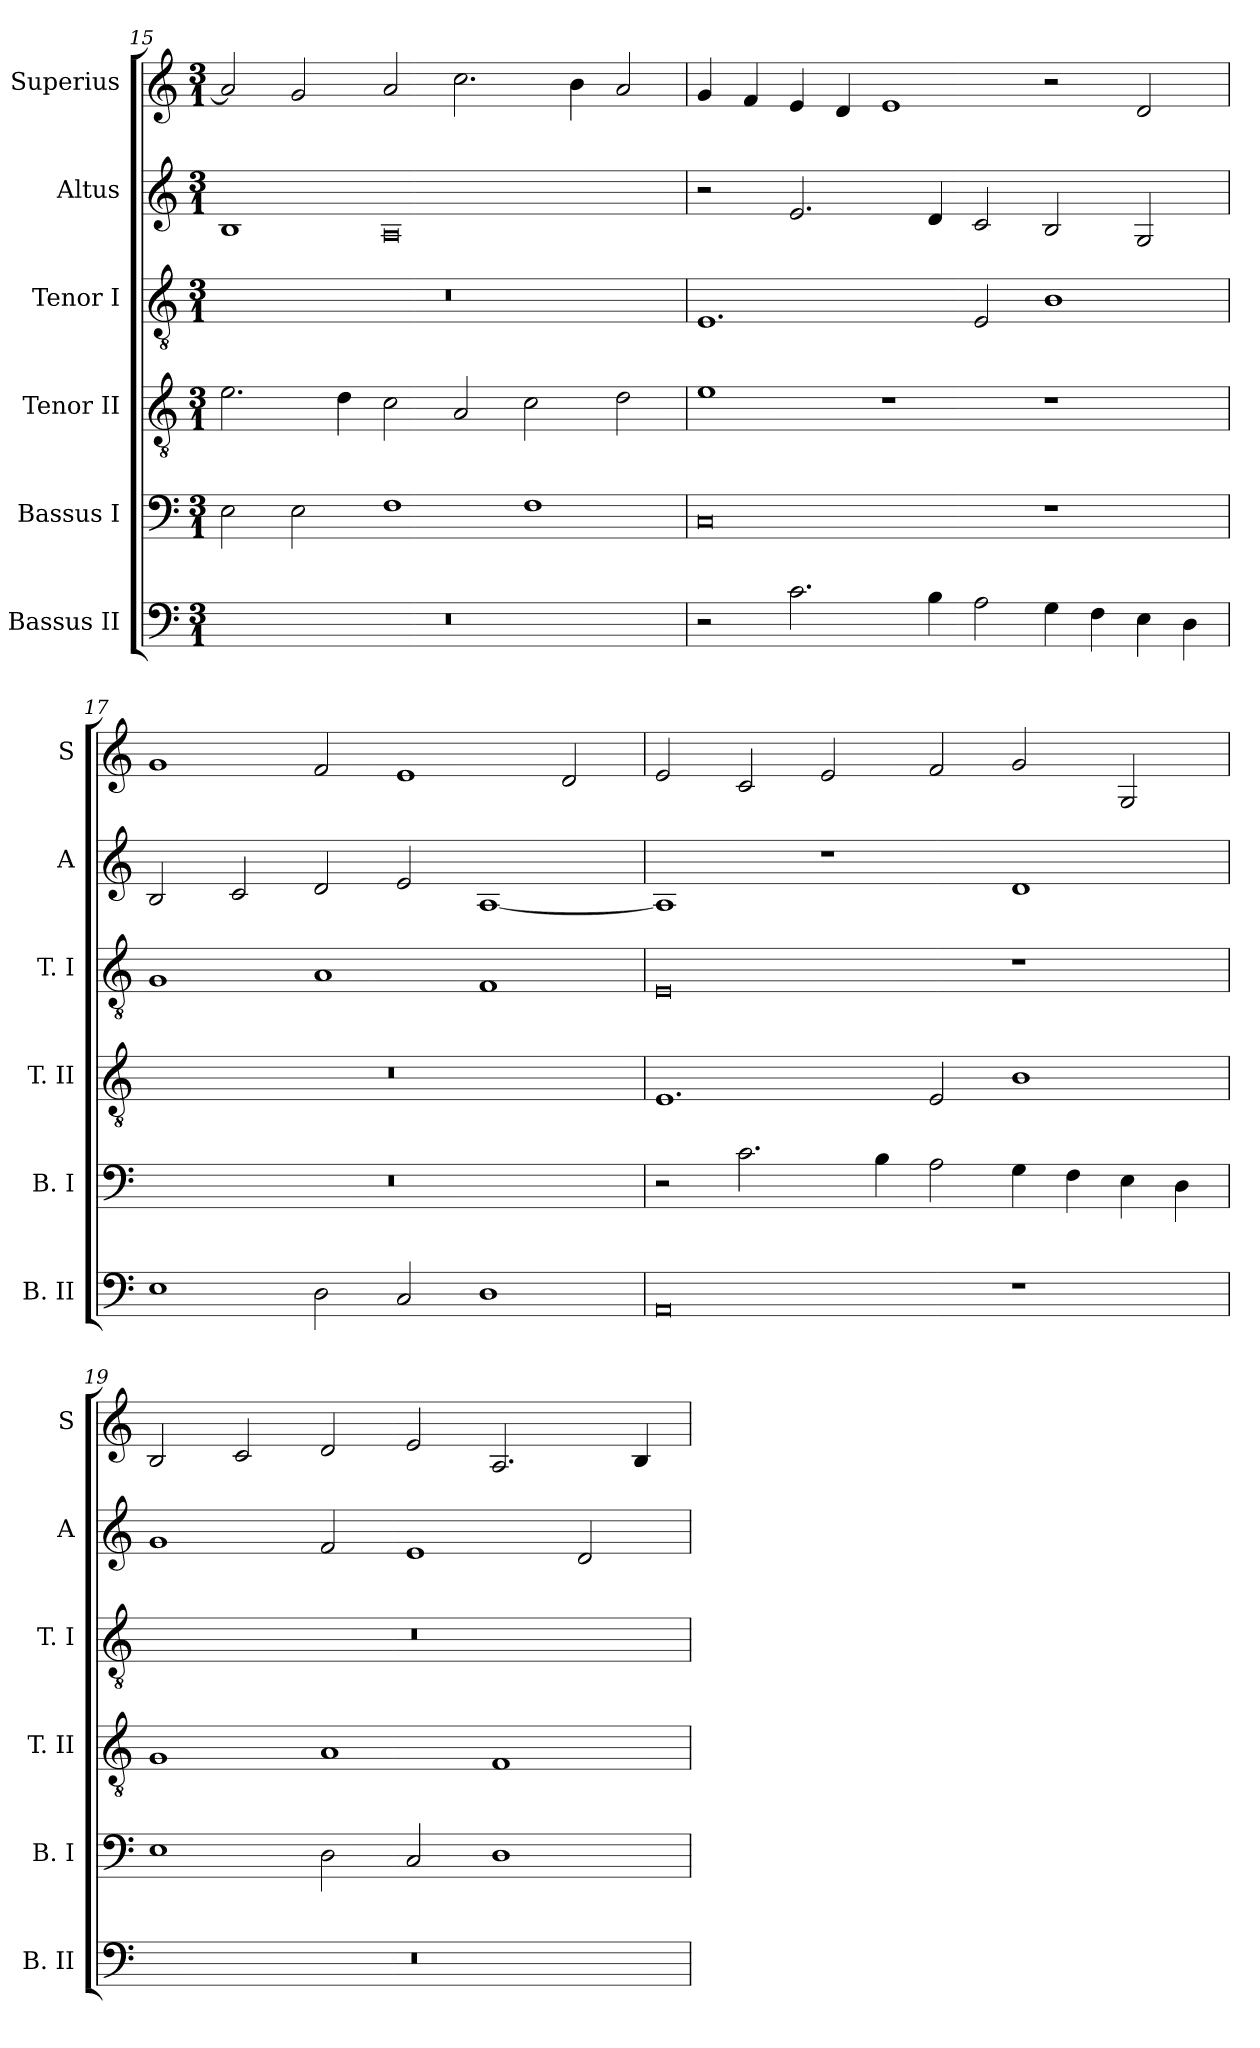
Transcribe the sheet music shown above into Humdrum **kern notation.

**kern	**kern	**kern	**kern	**kern	**kern
*part6	*part5	*part4	*part3	*part2	*part1
*staff6	*staff5	*staff4	*staff3	*staff2	*staff1
*I"Bassus II	*I"Bassus I	*I"Tenor II	*I"Tenor I	*I"Altus	*I"Superius
*I'B. II	*I'B. I	*I'T. II	*I'T. I	*I'A	*I'S
*clefF4	*clefF4	*clefGv2	*clefGv2	*clefG2	*clefG2
*k[]	*k[]	*k[]	*k[]	*k[]	*k[]
*C:	*C:	*C:	*C:	*C:	*C:
*M3/1	*M3/1	*M3/1	*M3/1	*M3/1	*M3/1
=15	=15	=15	=15	=15	=15
1%3r	2E	2.e	1%3r	1B	2a]
.	2E	.	.	.	2g
.	.	4d	.	.	.
.	1F	2c	.	0A	2a
.	.	2A	.	.	2.cc
.	1F	2c	.	.	.
.	.	.	.	.	4b
.	.	2d	.	.	2a
=16	=16	=16	=16	=16	=16
2r	0C	1e	1.E	2r	4g
.	.	.	.	.	4f
2.c	.	.	.	2.e	4e
.	.	.	.	.	4d
.	.	1r	.	.	1e
4B	.	.	.	4d	.
2A	.	.	2E	2c	.
4G	1r	1r	1B	2B	2r
4F	.	.	.	.	.
4E	.	.	.	2G	2d
4D	.	.	.	.	.
=17	=17	=17	=17	=17	=17
1E	1%3r	1%3r	1G	2B	1g
.	.	.	.	2c	.
2D	.	.	1A	2d	2f
2C	.	.	.	2e	1e
1D	.	.	1F	[1A	.
.	.	.	.	.	2d
=18	=18	=18	=18	=18	=18
0AA	2r	1.E	0E	1A]	2e
.	2.c	.	.	.	2c
.	.	.	.	1r	2e
.	4B	.	.	.	.
.	2A	2E	.	.	2f
1r	4G	1B	1r	1d	2g
.	4F	.	.	.	.
.	4E	.	.	.	2G
.	4D	.	.	.	.
=19	=19	=19	=19	=19	=19
1%3r	1E	1G	1%3r	1g	2B
.	.	.	.	.	2c
.	2D	1A	.	2f	2d
.	2C	.	.	1e	2e
.	1D	1F	.	.	2.A
.	.	.	.	2d	.
.	.	.	.	.	4B
=	=	=	=	=	=
*-	*-	*-	*-	*-	*-
